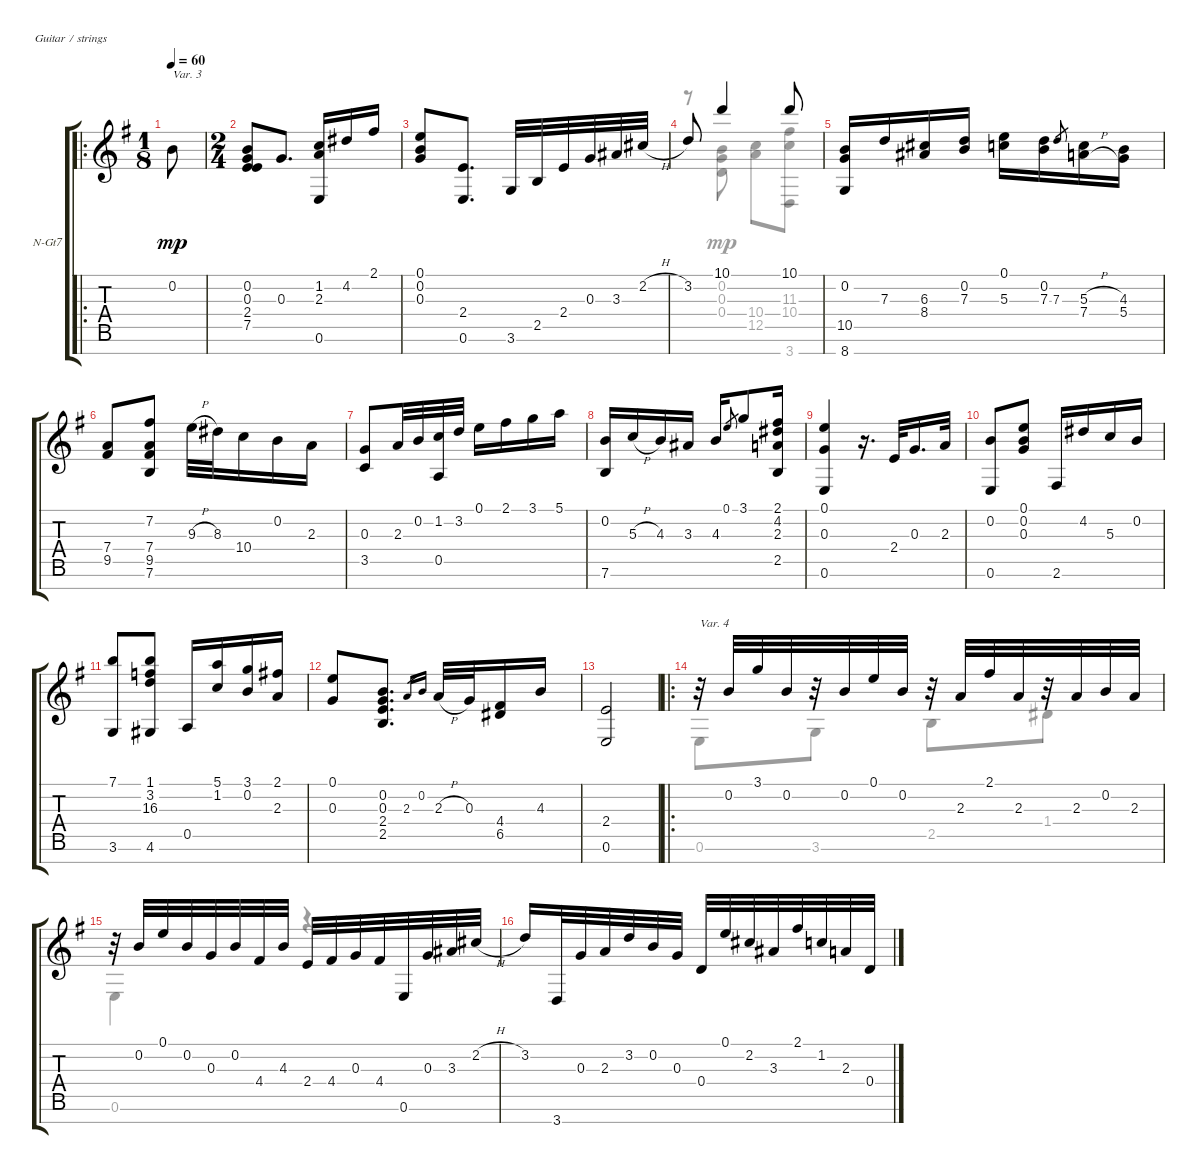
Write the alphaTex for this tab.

\defaultSystemsLayout 4
\bracketExtendMode groupsimilarinstruments
\firstSystemTrackNameOrientation horizontal
\otherSystemsTrackNameOrientation horizontal
\track ("Nylon Guitar" "N-Gt7") {instrument acousticguitarnylon}
\staff {score tabs}
\tuning (E4 B3 G3 D3 A2 E2 B1)
\voice
\ro
\ts (1 8)
\tempo 60
\clef g2
\ks g
0.2.8{txt "Var. 3" dy mp} |
\ts (2 4)
(0.2 0.3 2.4 7.5).8 0.3.8{d} (1.2 2.3 0.6).16 4.2.16 2.1.16 |
(0.1 0.2 0.3).8 (2.4 0.6).8{d} 3.6.32 2.5.32 2.4.32 0.3.32 3.3.32 2.2{h}.32 |
3.2.8 10.1.4 10.1.8 |
(8.7 10.5 0.2).16 7.3.16 (6.3 8.4).16 (0.2 7.3).16 (0.1 5.3).16 (0.2 7.3).16 7.3.8{gr} (5.3{h} 7.4{h}).16 (5.4 4.3).16 |
(7.4 9.5).8 (9.5 7.4 7.2 7.6).8 9.3{h}.32 8.3.32 10.4.16 0.2.16 2.3.16 |
(0.3 3.5).8 2.3.32 0.2.32 (1.2 0.5).32 3.2.32 0.1.16 2.1.16 3.1.16 5.1.16 |
(0.2 7.6).16 5.3{h}.16 4.3.16 3.3.16 4.3.16 0.1.8{gr} 3.1.8 (2.1 4.2 2.3 2.5).16 |
(0.1 0.3 0.6).4 r.16{d} 2.4.32 0.3.16{d} 2.3.32 |
(0.2 0.6).8 (0.1 0.2 0.3).8 2.6.16 4.2.16 5.3.16 0.2.16 |
(3.6 7.1).8 (4.6 3.2 1.1 16.3).8 0.5.16 (1.2 5.1).16 (3.1 0.2).16 (2.3 2.1).16 |
(0.1 0.3).8 (2.5 2.4 0.3 0.2).8{d} 2.3.16{gr} 0.2.16{gr} 2.3{h}.32 0.3.32 (4.4 6.5).16 4.3.16 |
(2.4 0.6).2 |
\ro
r.32{txt "Var. 4"} 0.2.32 3.1.32 0.2.32 r.32 0.2.32 0.1.32 0.2.32 r.32 2.3.32 2.1.32 2.3.32 r.32 2.3.32 0.2.32 2.3.32 |
r.32 0.2.32 0.1.32 0.2.32 0.3.32 0.2.32 4.4.32 4.3.32 2.4.32 4.4.32 0.3.32 4.4.32 0.6.32 0.3.32 3.3.32 2.2{h}.32 |
3.2.16 3.7.32 0.3.32 2.3.32 3.2.32 0.2.32 0.3.32 0.4.32 0.1.32 2.2.32 3.3.32 2.1.32 1.2.32 2.3.32 0.4.32
\voice
\clef g2
\ottava regular
\simile none
\ks g
|
|
|
r.8 (0.2 0.3 0.4).8 (12.5 10.4).8{dy mp} (11.3 10.4 3.7).8 |
|
|
|
|
|
|
|
|
|
0.6.8 3.6.8 2.5.8 1.4.8 |
0.6.4 r.4 |
